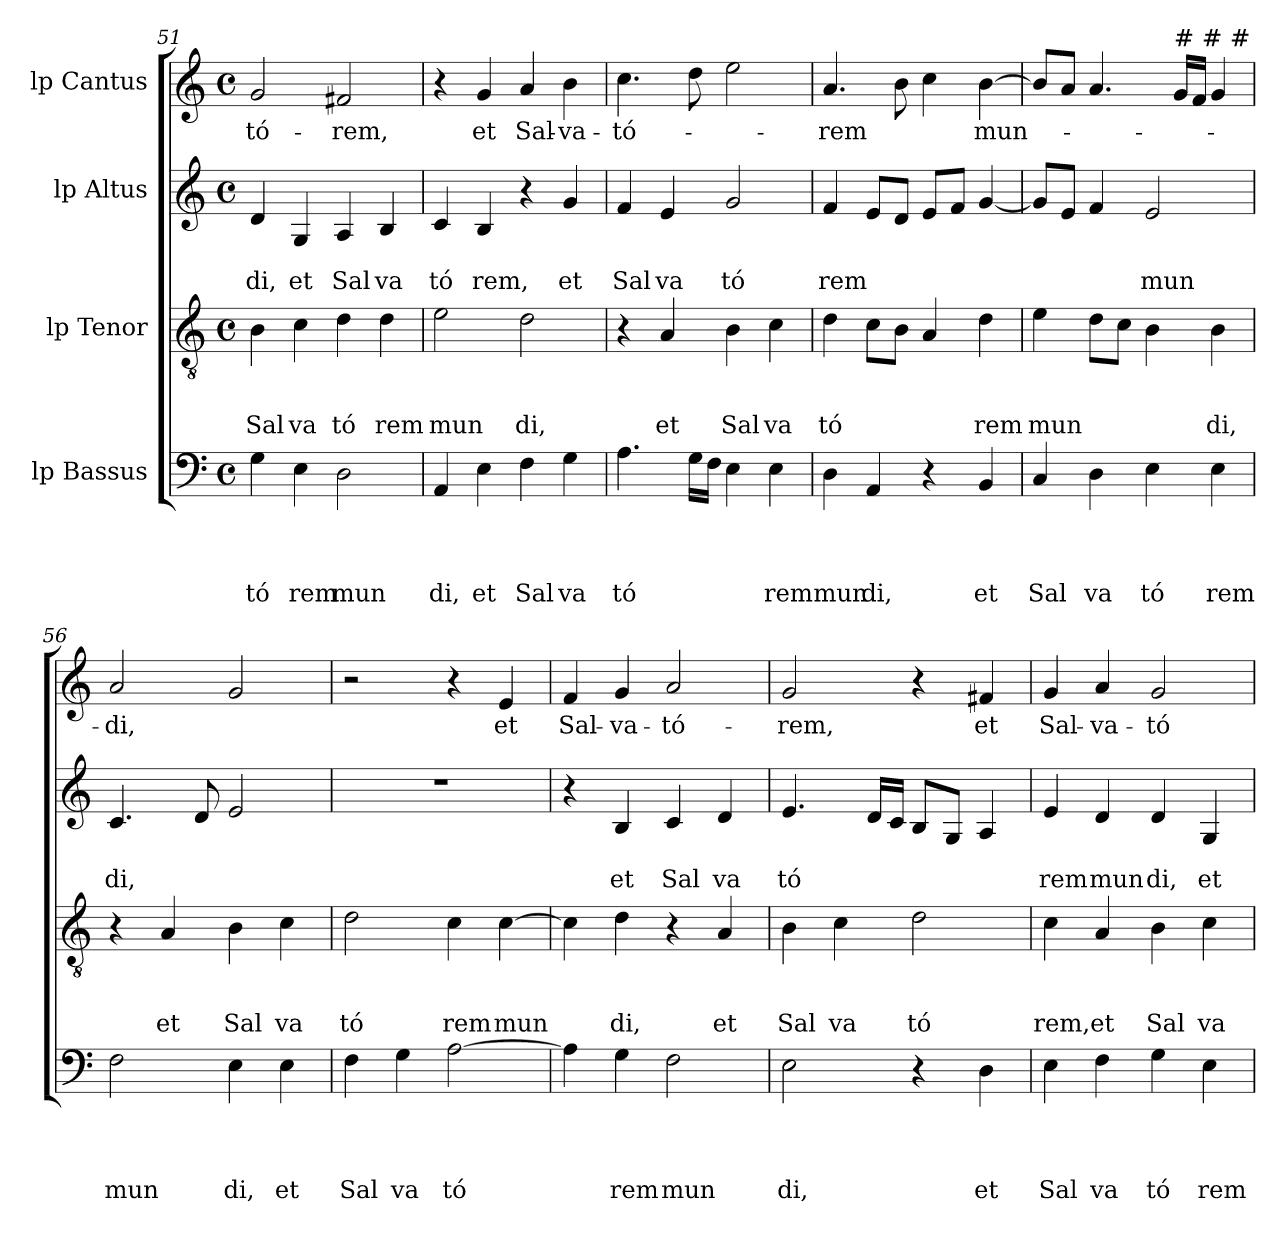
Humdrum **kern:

**kern	**text	**text	**text	**text	**kern	**text	**text	**text	**kern	**text	**text	**kern	**text
*part4	*part4	*part4	*part4	*part4	*part3	*part3	*part3	*part3	*part2	*part2	*part2	*part1	*part1
*staff4	*staff4	*staff4	*staff4	*staff4	*staff3	*staff3	*staff3	*staff3	*staff2	*staff2	*staff2	*staff1	*staff1
*I"lp Bassus	*	*	*	*	*I"lp Tenor	*	*	*	*I"lp Altus	*	*	*I"lp Cantus	*
!!LO:LB:g=z
*clefF4	*	*	*	*	*clefGv2	*	*	*	*clefG2	*	*	*clefG2	*
*k[]	*	*	*	*	*k[]	*	*	*	*k[]	*	*	*k[]	*
*C:	*	*	*	*	*C:	*	*	*	*C:	*	*	*C:	*
*M4/4	*	*	*	*	*M4/4	*	*	*	*M4/4	*	*	*M4/4	*
*met(c)	*	*	*	*	*met(c)	*	*	*	*met(c)	*	*	*met(c)	*
=51	=51	=51	=51	=51	=51	=51	=51	=51	=51	=51	=51	=51	=51
!	!	!	!	!LO:LY:b	!	!	!	!LO:LY:b	!	!	!LO:LY:b	!	!LO:LY:b
4G\	.	.	.	-tó	4B\	.	.	Sal	4d/	.	di,	2g/	tó-
!	!	!	!	!LO:LY:b	!	!	!	!LO:LY:b	!	!	!LO:LY:b	!	!
4E\	.	.	.	rem	4c\	.	.	va	4G/	.	et	.	.
!	!	!	!	!LO:LY:b	!	!	!	!LO:LY:b	!	!	!LO:LY:b	!	!LO:LY:b
2D\	.	.	.	mun	4d\	.	.	tó	4A/	.	Sal	2f#X/	-rem,
!	!	!	!	!	!	!	!	!LO:LY:b	!	!	!LO:LY:b	!	!
.	.	.	.	.	4d\	.	.	rem	4B/	.	va	.	.
=52	=52	=52	=52	=52	=52	=52	=52	=52	=52	=52	=52	=52	=52
!	!	!	!	!LO:LY:b	!	!	!	!LO:LY:b	!	!	!LO:LY:b	!	!
4AA/	.	.	.	di,	2e\	.	.	mun	4c/	.	tó	4r	.
!	!	!	!	!LO:LY:b	!	!	!	!	!	!	!LO:LY:b	!	!LO:LY:b
4E\	.	.	.	et	.	.	.	.	4B/	.	rem,	4g/	et
!	!	!	!	!LO:LY:b	!	!	!	!LO:LY:b	!	!	!	!	!LO:LY:b
4F\	.	.	.	Sal	2d\	.	.	di,	4r	.	.	4a/	Sal-
!	!	!	!	!LO:LY:b	!	!	!	!	!	!	!LO:LY:b	!	!LO:LY:b
4G\	.	.	.	va	.	.	.	.	4g/	.	et	4b\	-va-
=53	=53	=53	=53	=53	=53	=53	=53	=53	=53	=53	=53	=53	=53
!	!	!	!	!LO:LY:b	!	!	!	!	!	!	!LO:LY:b	!	!LO:LY:b
4.A\	.	.	.	tó	4r	.	.	.	4f/	.	Sal	4.cc\	-tó-
!	!	!	!	!	!	!	!	!LO:LY:b	!	!	!LO:LY:b	!	!
.	.	.	.	.	4A/	.	.	et	4e/	.	va	.	.
16G\LL	.	.	.	.	.	.	.	.	.	.	.	8dd\	.
16F\JJ	.	.	.	.	.	.	.	.	.	.	.	.	.
!	!	!	!	!	!	!	!	!LO:LY:b	!	!	!LO:LY:b	!	!
4E\	.	.	.	.	4B\	.	.	Sal	2g/	.	tó	2ee\	.
!	!	!	!	!LO:LY:b	!	!	!	!LO:LY:b	!	!	!	!	!
4E\	.	.	.	rem	4c\	.	.	va	.	.	.	.	.
=54	=54	=54	=54	=54	=54	=54	=54	=54	=54	=54	=54	=54	=54
!	!	!	!	!LO:LY:b	!	!	!	!LO:LY:b	!	!	!LO:LY:b	!	!LO:LY:b
4D\	.	.	.	mun	4d\	.	.	tó	4f/	.	rem	4.a/	-rem
!	!	!	!	!LO:LY:b	!	!	!	!	!	!	!	!	!
4AA/	.	.	.	di,	8c\L	.	.	.	8e/L	.	.	.	.
.	.	.	.	.	8B\J	.	.	.	8d/J	.	.	8b\	.
4r	.	.	.	.	4A/	.	.	.	8e/L	.	.	4cc\	.
.	.	.	.	.	.	.	.	.	8f/J	.	.	.	.
!	!	!	!	!LO:LY:b	!	!	!	!LO:LY:b	!	!	!	!	!LO:LY:b
4BB/	.	.	.	et	4d\	.	.	rem	[<4g/	.	.	[>4b\	mun-
=55	=55	=55	=55	=55	=55	=55	=55	=55	=55	=55	=55	=55	=55
!	!	!	!	!LO:LY:b	!	!	!	!LO:LY:b	!	!	!	!	!
4C/	.	.	.	Sal	4e\	.	.	mun	8g/L]	.	.	8b/L]	.
.	.	.	.	.	.	.	.	.	8e/J	.	.	8a/J	.
!	!	!	!	!LO:LY:b	!	!	!	!	!	!	!	!	!
4D\	.	.	.	va	8d\L	.	.	.	4f/	.	.	4.a/	.
.	.	.	.	.	8c\J	.	.	.	.	.	.	.	.
!	!	!	!	!LO:LY:b	!	!	!	!	!	!	!LO:LY:b	!	!
4E\	.	.	.	tó	4B\	.	.	.	2e/	.	mun	.	.
!	!	!	!	!	!	!	!	!	!	!	!	!LO:TX:a:t=# # #	!
.	.	.	.	.	.	.	.	.	.	.	.	16g/LL	.
.	.	.	.	.	.	.	.	.	.	.	.	16f/JJ	.
!	!	!	!	!LO:LY:b	!	!	!	!LO:LY:b	!	!	!	!	!
4E\	.	.	.	rem	4B\	.	.	di,	.	.	.	4g/	.
=56	=56	=56	=56	=56	=56	=56	=56	=56	=56	=56	=56	=56	=56
!	!	!	!	!LO:LY:b	!	!	!	!	!	!	!LO:LY:b	!	!LO:LY:b
2F\	.	.	.	mun	4r	.	.	.	4.c/	.	di,	2a/	-di,
!	!	!	!	!	!	!	!	!LO:LY:b	!	!	!	!	!
.	.	.	.	.	4A/	.	.	et	.	.	.	.	.
.	.	.	.	.	.	.	.	.	8d/	.	.	.	.
!	!	!	!	!LO:LY:b	!	!	!	!LO:LY:b	!	!	!	!	!
4E\	.	.	.	di,	4B\	.	.	Sal	2e/	.	.	2g/	.
!	!	!	!	!LO:LY:b	!	!	!	!LO:LY:b	!	!	!	!	!
4E\	.	.	.	et	4c\	.	.	va	.	.	.	.	.
!!LO:LB:g=z
=57	=57	=57	=57	=57	=57	=57	=57	=57	=57	=57	=57	=57	=57
!	!	!	!	!LO:LY:b	!	!	!	!LO:LY:b	!	!	!	!	!
4F\	.	.	.	Sal	2d\	.	.	tó	1r	.	.	2r	.
!	!	!	!	!LO:LY:b	!	!	!	!	!	!	!	!	!
4G\	.	.	.	va	.	.	.	.	.	.	.	.	.
!	!	!	!	!LO:LY:b	!	!	!	!LO:LY:b	!	!	!	!	!
[>2A\	.	.	.	tó	4c\	.	.	rem	.	.	.	4r	.
!	!	!	!	!	!	!	!	!LO:LY:b	!	!	!	!	!LO:LY:b
.	.	.	.	.	[>4c\	.	.	mun	.	.	.	4e/	et
=58	=58	=58	=58	=58	=58	=58	=58	=58	=58	=58	=58	=58	=58
!	!	!	!	!	!	!	!	!	!	!	!	!	!LO:LY:b
4A\]	.	.	.	.	4c\]	.	.	.	4r	.	.	4f/	Sal-
!	!	!	!	!LO:LY:b	!	!	!	!LO:LY:b	!	!	!LO:LY:b	!	!LO:LY:b
4G\	.	.	.	rem	4d\	.	.	di,	4B/	.	et	4g/	-va-
!	!	!	!	!LO:LY:b	!	!	!	!	!	!	!LO:LY:b	!	!LO:LY:b
2F\	.	.	.	mun	4r	.	.	.	4c/	.	Sal	2a/	-tó-
!	!	!	!	!	!	!	!	!LO:LY:b	!	!	!LO:LY:b	!	!
.	.	.	.	.	4A/	.	.	et	4d/	.	va	.	.
=59	=59	=59	=59	=59	=59	=59	=59	=59	=59	=59	=59	=59	=59
!	!	!	!	!LO:LY:b	!	!	!	!LO:LY:b	!	!	!LO:LY:b	!	!LO:LY:b
2E\	.	.	.	di,	4B\	.	.	Sal	4.e/	.	tó	2g/	-rem,
!	!	!	!	!	!	!	!	!LO:LY:b	!	!	!	!	!
.	.	.	.	.	4c\	.	.	va	.	.	.	.	.
.	.	.	.	.	.	.	.	.	16d/LL	.	.	.	.
.	.	.	.	.	.	.	.	.	16c/JJ	.	.	.	.
!	!	!	!	!	!	!	!	!LO:LY:b	!	!	!	!	!
4r	.	.	.	.	2d\	.	.	tó	8B/L	.	.	4r	.
.	.	.	.	.	.	.	.	.	8G/J	.	.	.	.
!	!	!	!	!LO:LY:b	!	!	!	!	!	!	!	!	!LO:LY:b
4D\	.	.	.	et	.	.	.	.	4A/	.	.	4f#X/	et
=60	=60	=60	=60	=60	=60	=60	=60	=60	=60	=60	=60	=60	=60
!	!	!	!	!LO:LY:b	!	!	!	!LO:LY:b	!	!	!LO:LY:b	!	!LO:LY:b
4E\	.	.	.	Sal	4c\	.	.	rem,	4e/	.	rem	4g/	Sal-
!	!	!	!	!LO:LY:b	!	!	!	!LO:LY:b	!	!	!LO:LY:b	!	!LO:LY:b
4F\	.	.	.	va	4A/	.	.	et	4d/	.	mun	4a/	-va-
!	!	!	!	!LO:LY:b	!	!	!	!LO:LY:b	!	!	!LO:LY:b	!	!LO:LY:b
4G\	.	.	.	tó	4B\	.	.	Sal	4d/	.	di,	2g/	-tó-
!	!	!	!	!LO:LY:b	!	!	!	!LO:LY:b	!	!	!LO:LY:b	!	!
4E\	.	.	.	rem	4c\	.	.	va	4G/	.	et	.	.
=	=	=	=	=	=	=	=	=	=	=	=	=	=
*-	*-	*-	*-	*-	*-	*-	*-	*-	*-	*-	*-	*-	*-
